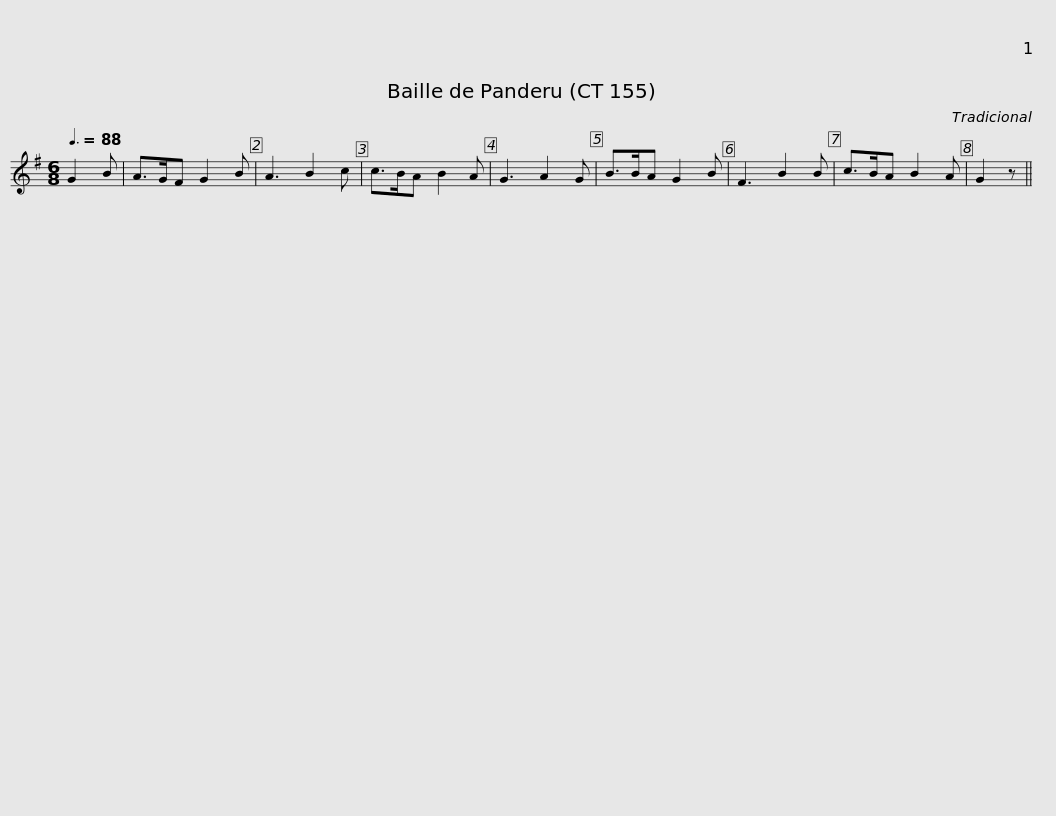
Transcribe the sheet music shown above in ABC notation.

X:1
L:1/8
Q:3/8=88
M:6/8
I:linebreak $
K:G
V:1 treble
V:1
 G2 B | A>GF G2 B | A3 B2 c | c>BA B2 A | G3 A2 G | %5
 B>BA G2 B | F3 B2 B | c>BA B2 A | G2 z || %9
